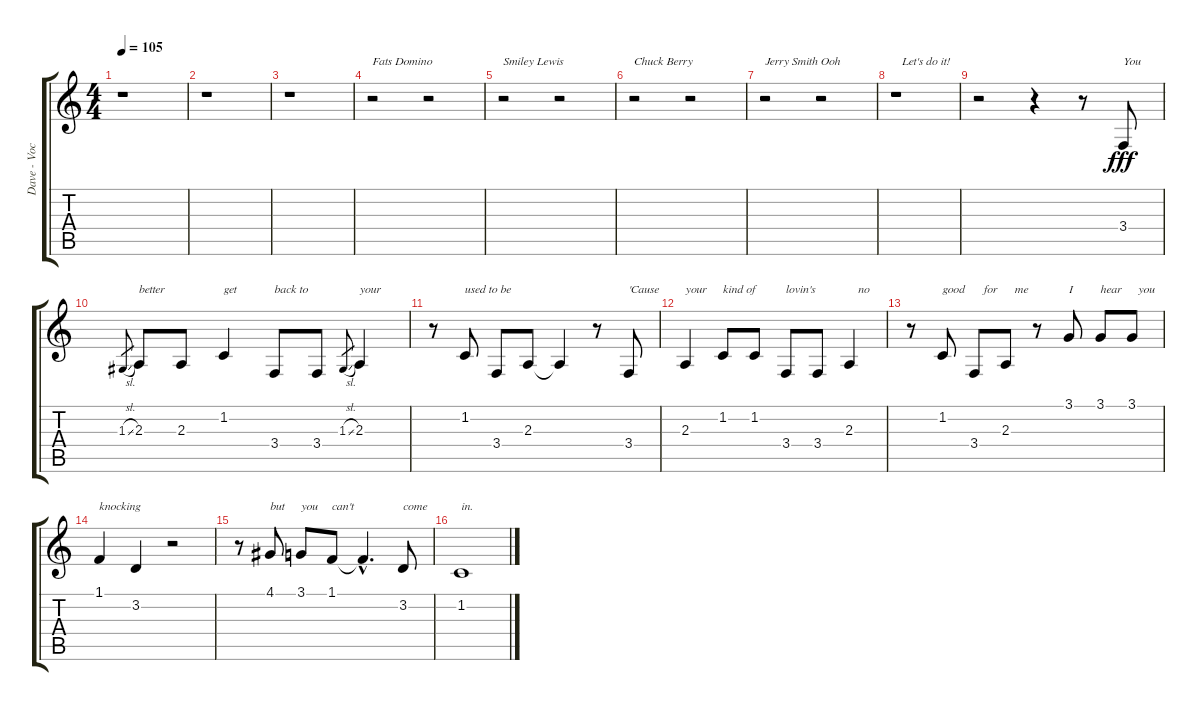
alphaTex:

\track ("Dave - Vocal" "Dave - Voc") {instrument tenorsax}
\staff {score tabs}
\tuning (E4 B3 G3 D3 A2 E2) {hide}
\ts (4 4)
\tempo 105
\clef g2
\ks c
r.1{dy f} |
r.1 |
r.1 |
r.2{txt "Fats Domino"} r.2 |
r.2{txt "Smiley Lewis"} r.2 |
r.2{txt "Chuck Berry"} r.2 |
r.2{txt "Jerry Smith Ooh"} r.2 |
r.1{txt "  Let's do it!"} |
r.2 r.4 r.8 3.4.8{txt "You" dy fff} |
1.3{sl}.8{gr} 2.3.8{txt "better"} 2.3.8 1.2.4{txt "get"} 3.4.8{txt "back to"} 3.4.8 1.3{sl}.8{gr} 2.3.4{txt "your"} |
r.8 1.2.8{txt "used to be"} 3.4.8{txt " "} 2.3.8{txt " "} 2.3{t}.4 r.8 3.4.8{txt "'Cause"} |
2.3.4{txt "your"} 1.2.8{txt "kind of"} 1.2.8 3.4.8{txt "lovin's"} 3.4.8{txt " "} 2.3.4{txt "   no"} |
r.8 1.2.8{txt "good"} 3.4.8{txt "   for"} 2.3.8{txt "   me"} r.8 3.1.8{txt "I" balance 16} 3.1.8{txt "hear"} 3.1.8{txt "  you"} |
1.1.4{txt "knocking"} 3.2.4 r.2 |
r.8 4.1.8{txt "but"} 3.1.8{txt "you"} 1.1.8{txt "can't"} 1.1{hac t}.4{d} 3.2.8{txt "come"} |
1.2.1{txt "in."}
